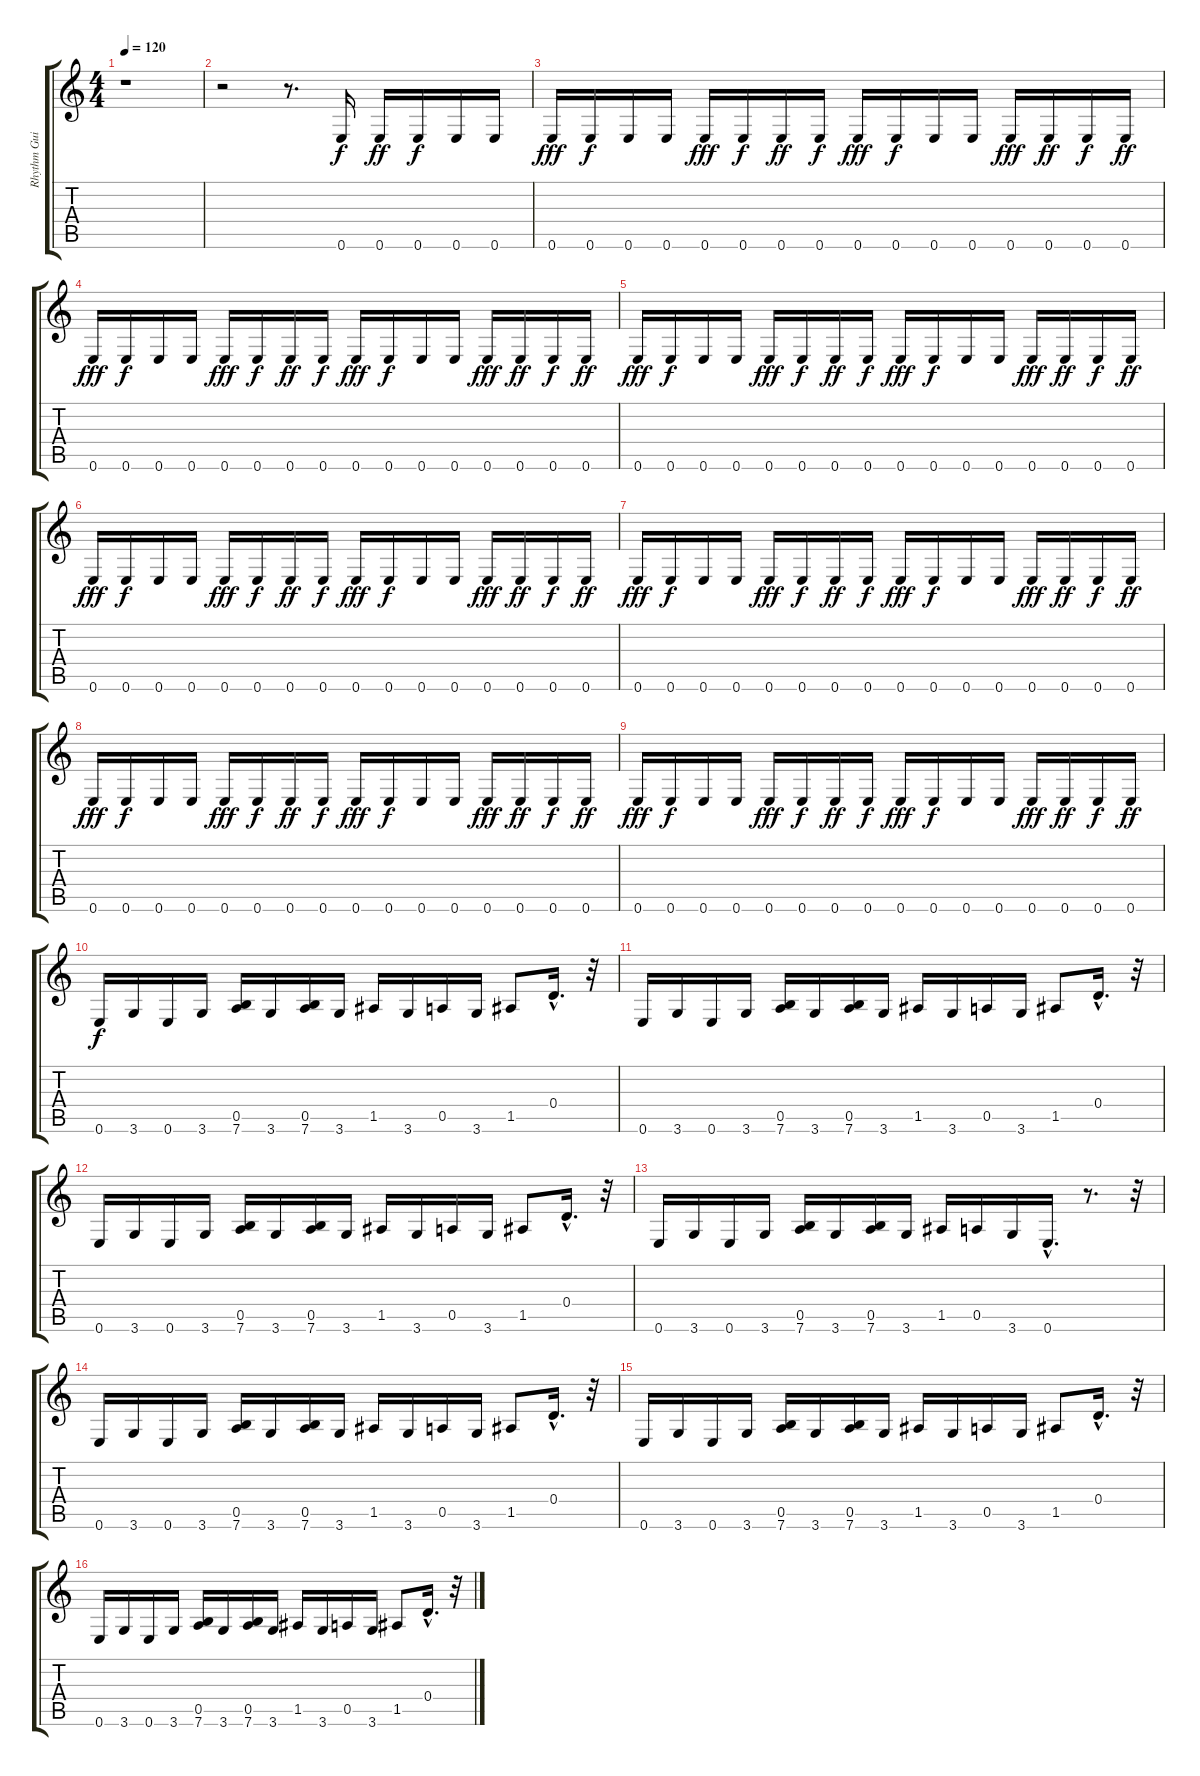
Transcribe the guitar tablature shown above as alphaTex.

\track ("Rhythm Guitar" "Rhythm Gui") {instrument overdrivenguitar}
\staff {score tabs}
\tuning (E4 B3 G3 D3 A2 E2) {hide}
\ts (4 4)
\tempo 120
\clef g2
\ks c
r.1{dy f instrument overdrivenguitar} |
r.2 r.8{d} 0.6.16 0.6.16{dy ff} 0.6.16{dy f} 0.6.16 0.6.16 |
0.6.16{dy fff} 0.6.16{dy f} 0.6.16 0.6.16 0.6.16{dy fff} 0.6.16{dy f} 0.6.16{dy ff} 0.6.16{dy f} 0.6.16{dy fff} 0.6.16{dy f} 0.6.16 0.6.16 0.6.16{dy fff} 0.6.16{dy ff} 0.6.16{dy f} 0.6.16{dy ff} |
0.6.16{dy fff} 0.6.16{dy f} 0.6.16 0.6.16 0.6.16{dy fff} 0.6.16{dy f} 0.6.16{dy ff} 0.6.16{dy f} 0.6.16{dy fff} 0.6.16{dy f} 0.6.16 0.6.16 0.6.16{dy fff} 0.6.16{dy ff} 0.6.16{dy f} 0.6.16{dy ff} |
0.6.16{dy fff} 0.6.16{dy f} 0.6.16 0.6.16 0.6.16{dy fff} 0.6.16{dy f} 0.6.16{dy ff} 0.6.16{dy f} 0.6.16{dy fff} 0.6.16{dy f} 0.6.16 0.6.16 0.6.16{dy fff} 0.6.16{dy ff} 0.6.16{dy f} 0.6.16{dy ff} |
0.6.16{dy fff} 0.6.16{dy f} 0.6.16 0.6.16 0.6.16{dy fff} 0.6.16{dy f} 0.6.16{dy ff} 0.6.16{dy f} 0.6.16{dy fff} 0.6.16{dy f} 0.6.16 0.6.16 0.6.16{dy fff} 0.6.16{dy ff} 0.6.16{dy f} 0.6.16{dy ff} |
0.6.16{dy fff} 0.6.16{dy f} 0.6.16 0.6.16 0.6.16{dy fff} 0.6.16{dy f} 0.6.16{dy ff} 0.6.16{dy f} 0.6.16{dy fff} 0.6.16{dy f} 0.6.16 0.6.16 0.6.16{dy fff} 0.6.16{dy ff} 0.6.16{dy f} 0.6.16{dy ff} |
0.6.16{dy fff} 0.6.16{dy f} 0.6.16 0.6.16 0.6.16{dy fff} 0.6.16{dy f} 0.6.16{dy ff} 0.6.16{dy f} 0.6.16{dy fff} 0.6.16{dy f} 0.6.16 0.6.16 0.6.16{dy fff} 0.6.16{dy ff} 0.6.16{dy f} 0.6.16{dy ff} |
0.6.16{dy fff} 0.6.16{dy f} 0.6.16 0.6.16 0.6.16{dy fff} 0.6.16{dy f} 0.6.16{dy ff} 0.6.16{dy f} 0.6.16{dy fff} 0.6.16{dy f} 0.6.16 0.6.16 0.6.16{dy fff} 0.6.16{dy ff} 0.6.16{dy f} 0.6.16{dy ff} |
0.6.16{dy f volume 12} 3.6.16 0.6.16 3.6.16 (0.5 7.6).16 3.6.16 (0.5 7.6).16 3.6.16 1.5.16 3.6.16 0.5.16 3.6.16 1.5.8 0.4{hac}.16{d} r.32 |
0.6.16 3.6.16 0.6.16 3.6.16 (0.5 7.6).16 3.6.16 (0.5 7.6).16 3.6.16 1.5.16 3.6.16 0.5.16 3.6.16 1.5.8 0.4{hac}.16{d} r.32 |
0.6.16 3.6.16 0.6.16 3.6.16 (0.5 7.6).16 3.6.16 (0.5 7.6).16 3.6.16 1.5.16 3.6.16 0.5.16 3.6.16 1.5.8 0.4{hac}.16{d} r.32 |
0.6.16 3.6.16 0.6.16 3.6.16 (0.5 7.6).16 3.6.16 (0.5 7.6).16 3.6.16 1.5.16 0.5.16 3.6.16 0.6{hac}.16{d} r.8{d} r.32 |
0.6.16 3.6.16 0.6.16 3.6.16 (0.5 7.6).16 3.6.16 (0.5 7.6).16 3.6.16 1.5.16 3.6.16 0.5.16 3.6.16 1.5.8 0.4{hac}.16{d} r.32 |
0.6.16 3.6.16 0.6.16 3.6.16 (0.5 7.6).16 3.6.16 (0.5 7.6).16 3.6.16 1.5.16 3.6.16 0.5.16 3.6.16 1.5.8 0.4{hac}.16{d} r.32 |
0.6.16 3.6.16 0.6.16 3.6.16 (0.5 7.6).16 3.6.16 (0.5 7.6).16 3.6.16 1.5.16 3.6.16 0.5.16 3.6.16 1.5.8 0.4{hac}.16{d} r.32
